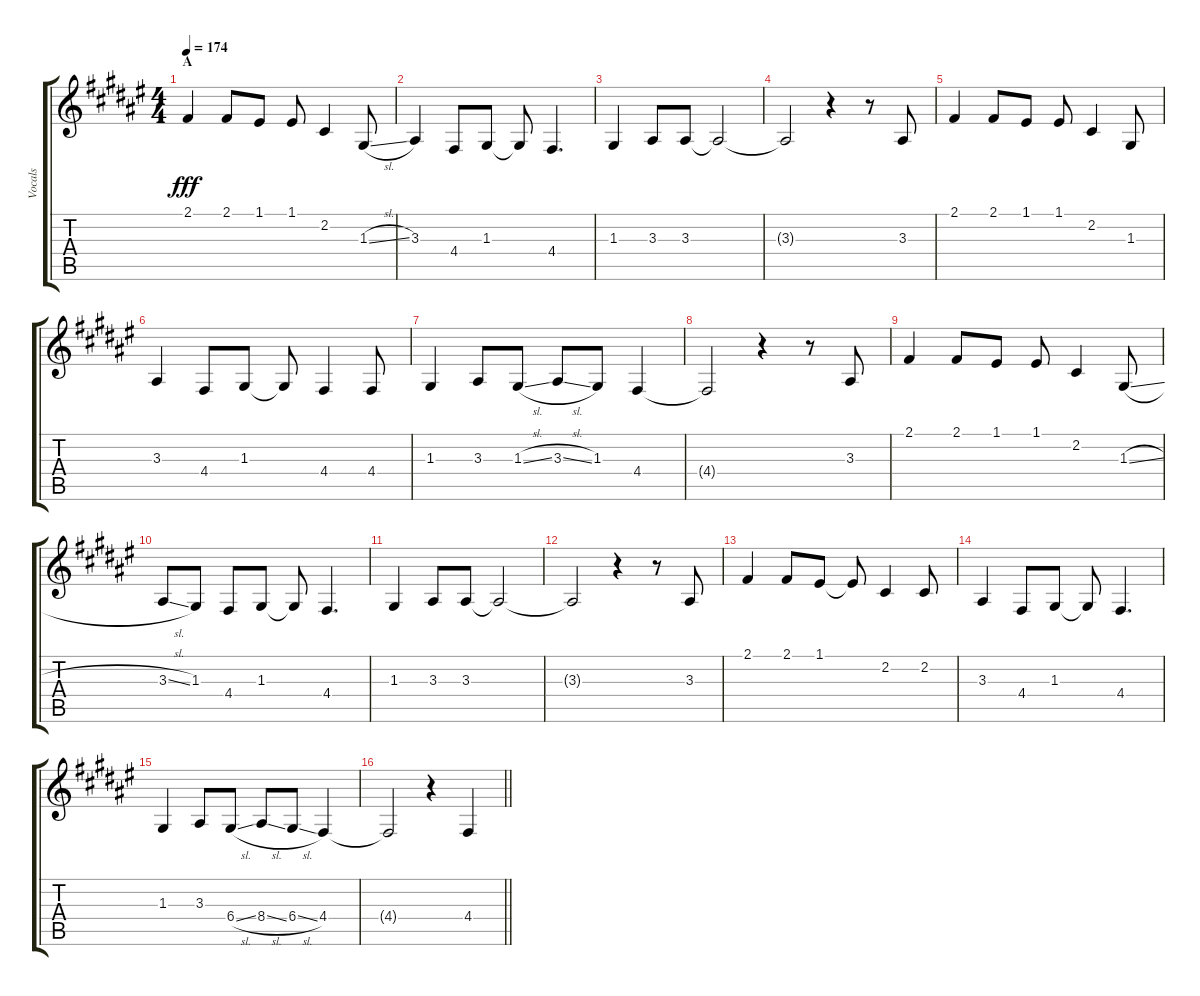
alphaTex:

\track ("Vocals" "Vocals") {instrument voiceoohs}
\staff {score tabs}
\tuning (E4 B3 G3 D3 A2 E2) {hide}
\ts (4 4)
\section ("" "A")
\tempo 174
\clef g2
\ks f#
2.1.4{dy fff} 2.1.8 1.1.8 1.1.8 2.2.4 1.3{sl}.8 |
3.3.4 4.4.8 1.3.8 1.3{t}.8 4.4.4{d} |
1.3.4 3.3.8 3.3.8 3.3{t}.2 |
3.3{t}.2 r.4 r.8 3.3.8 |
2.1.4 2.1.8 1.1.8 1.1.8 2.2.4 1.3.8 |
3.3.4 4.4.8 1.3.8 1.3{t}.8 4.4.4 4.4.8 |
1.3.4 3.3.8 1.3{sl}.8 3.3{sl}.8 1.3.8 4.4.4 |
4.4{t}.2 r.4 r.8 3.3.8 |
2.1.4 2.1.8 1.1.8 1.1.8 2.2.4 1.3{sl}.8 |
3.3{sl}.8 1.3.8 4.4.8 1.3.8 1.3{t}.8 4.4.4{d} |
1.3.4 3.3.8 3.3.8 3.3{t}.2 |
3.3{t}.2 r.4 r.8 3.3.8 |
2.1.4 2.1.8 1.1.8 1.1{t}.8 2.2.4 2.2.8 |
3.3.4 4.4.8 1.3.8 1.3{t}.8 4.4.4{d} |
1.3.4 3.3.8 6.4{sl}.8 8.4{sl}.8 6.4{sl}.8 4.4.4 |
\barLineRight lightlight
4.4{t}.2 r.4 4.4.4
